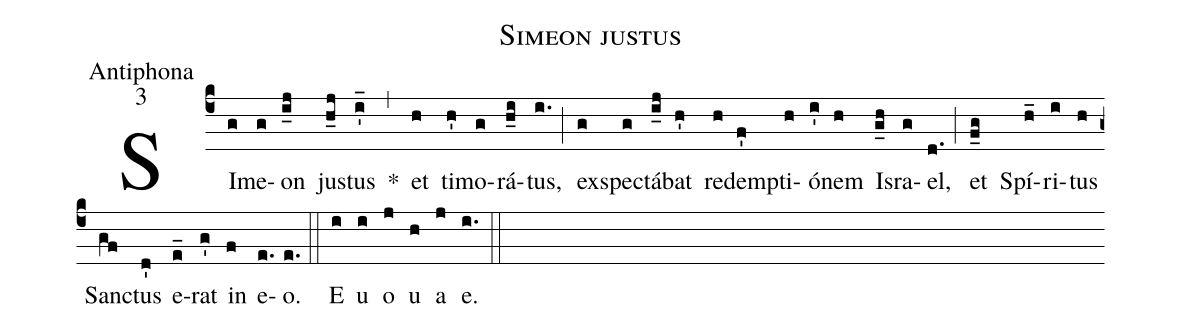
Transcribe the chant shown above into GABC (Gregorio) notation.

name:Simeon justus;
office-part:Antiphona;
mode:3;
%%
(c4)SI(g)me(g)on(i_j) jus(h_j)tus(i'_) *(,) et(h) ti(h')mo(g)rá(h_i)tus,(i.) (;) ex(g)spec(g)tá(i_j)bat(h') red(h)emp(f')ti(h)ó(i')nem(h) Is(g_h)ra(g)el,(d.) (;) et(f_g) Spí(h_)ri(i)tus(h) Sanc(gf)tus(d') e(e_)rat(g') in(f) e(e.)o.(e.) (::) E(i) u(i) o(j) u(h) a(j) e.(i.) (::)
